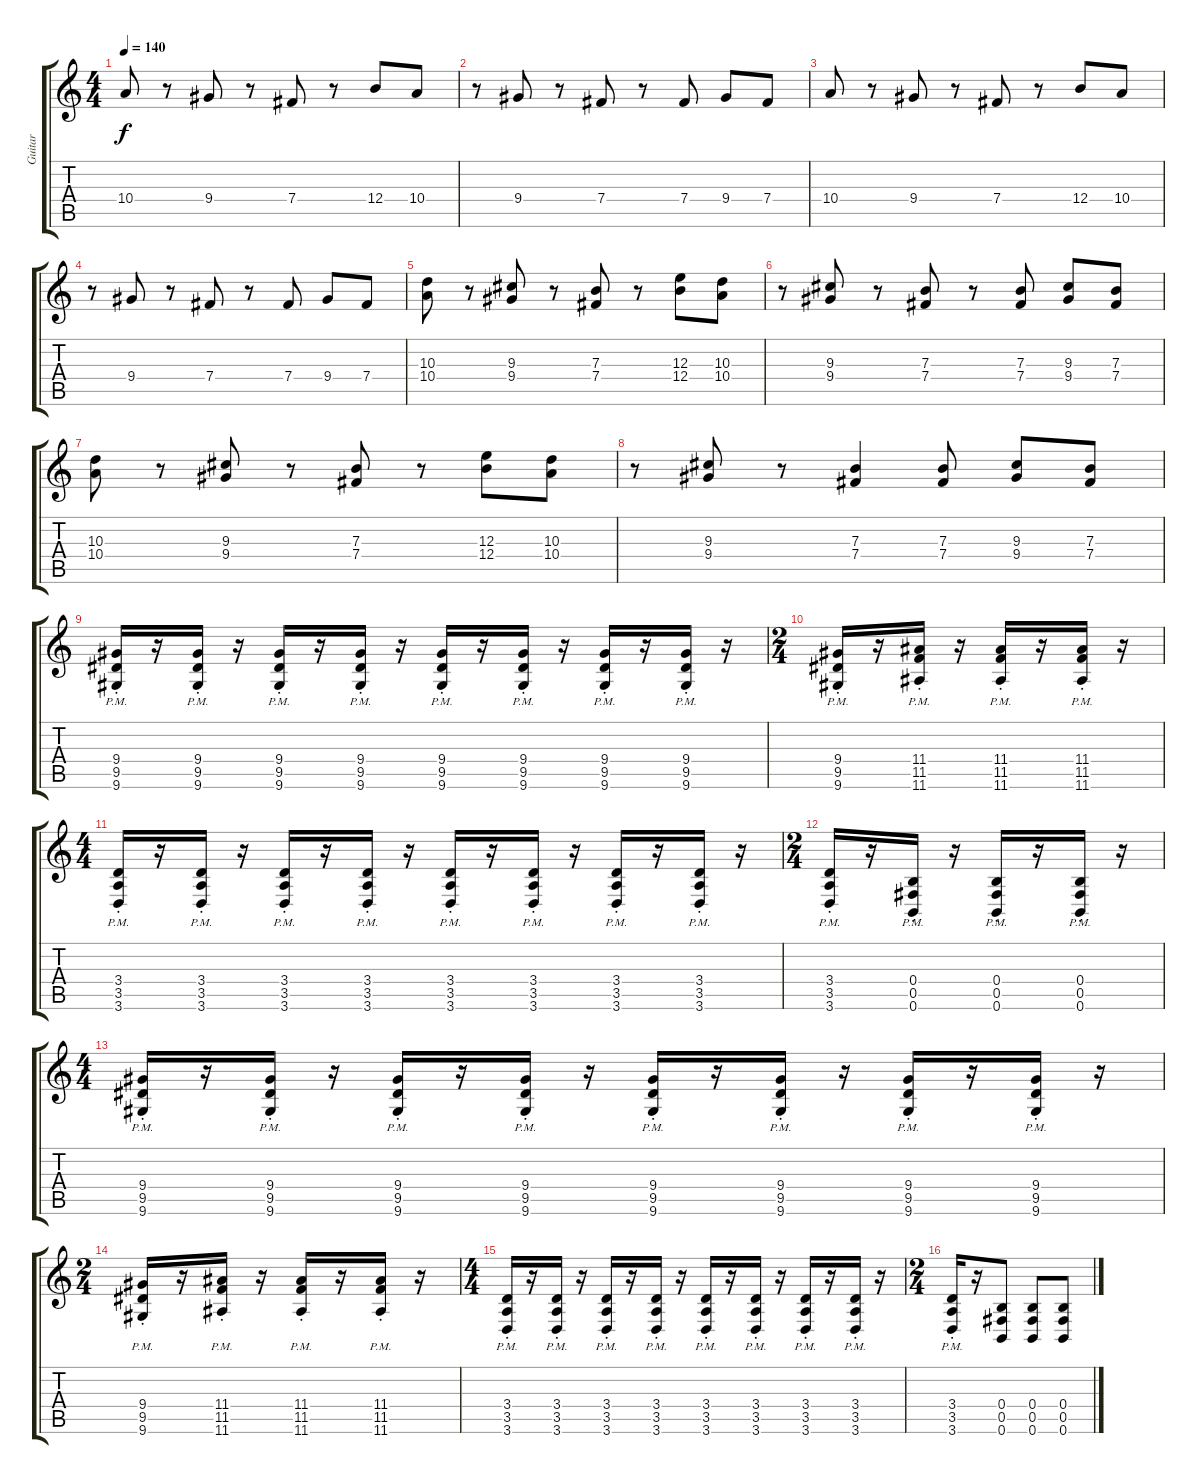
\track ("Guitar" "Guitar") {instrument distortionguitar}
\staff {score tabs}
\tuning (Db4 Ab3 E3 B2 Gb2 B1) {hide}
\ts (4 4)
\tempo 140
\clef g2
\ks c
10.4.8{dy f} r.8 9.4.8 r.8 7.4.8 r.8 12.4.8 10.4.8 |
r.8 9.4.8 r.8 7.4.8 r.8 7.4.8 9.4.8 7.4.8 |
10.4.8 r.8 9.4.8 r.8 7.4.8 r.8 12.4.8 10.4.8 |
r.8 9.4.8 r.8 7.4.8 r.8 7.4.8 9.4.8 7.4.8 |
(10.3 10.4).8 r.8 (9.3 9.4).8 r.8 (7.3 7.4).8 r.8 (12.3 12.4).8 (10.3 10.4).8 |
r.8 (9.3 9.4).8 r.8 (7.3 7.4).8 r.8 (7.3 7.4).8 (9.3 9.4).8 (7.3 7.4).8 |
(10.3 10.4).8 r.8 (9.3 9.4).8 r.8 (7.3 7.4).8 r.8 (12.3 12.4).8 (10.3 10.4).8 |
r.8 (9.3 9.4).8 r.8 (7.3 7.4).4 (7.3 7.4).8 (9.3 9.4).8 (7.3 7.4).8 |
(9.4{pm st} 9.5{pm st} 9.6{pm st}).16{volume 8} r.16 (9.4{pm st} 9.5{pm st} 9.6{pm st}).16 r.16 (9.4{pm st} 9.5{pm st} 9.6{pm st}).16 r.16 (9.4{pm st} 9.5{pm st} 9.6{pm st}).16 r.16 (9.4{pm st} 9.5{pm st} 9.6{pm st}).16 r.16 (9.4{pm st} 9.5{pm st} 9.6{pm st}).16 r.16 (9.4{pm st} 9.5{pm st} 9.6{pm st}).16 r.16 (9.4{pm st} 9.5{pm st} 9.6{pm st}).16 r.16 |
\ts (2 4)
(9.4{pm st} 9.5{pm st} 9.6{pm st}).16 r.16 (11.4{pm st} 11.5{pm st} 11.6{pm st}).16 r.16 (11.4{pm st} 11.5{pm st} 11.6{pm st}).16 r.16 (11.4{pm st} 11.5{pm st} 11.6{pm st}).16 r.16 |
\ts (4 4)
(3.4{pm st} 3.5{pm st} 3.6{pm st}).16 r.16 (3.4{pm st} 3.5{pm st} 3.6{pm st}).16 r.16 (3.4{pm st} 3.5{pm st} 3.6{pm st}).16 r.16 (3.4{pm st} 3.5{pm st} 3.6{pm st}).16 r.16 (3.4{pm st} 3.5{pm st} 3.6{pm st}).16 r.16 (3.4{pm st} 3.5{pm st} 3.6{pm st}).16 r.16 (3.4{pm st} 3.5{pm st} 3.6{pm st}).16 r.16 (3.4{pm st} 3.5{pm st} 3.6{pm st}).16 r.16 |
\ts (2 4)
(3.4{pm st} 3.5{pm st} 3.6{pm st}).16 r.16 (0.4{pm st} 0.5{pm st} 0.6{pm st}).16 r.16 (0.4{pm st} 0.5{pm st} 0.6{pm st}).16 r.16 (0.4{pm st} 0.5{pm st} 0.6{pm st}).16 r.16 |
\ts (4 4)
(9.4{pm st} 9.5{pm st} 9.6{pm st}).16{volume 8} r.16 (9.4{pm st} 9.5{pm st} 9.6{pm st}).16 r.16 (9.4{pm st} 9.5{pm st} 9.6{pm st}).16 r.16 (9.4{pm st} 9.5{pm st} 9.6{pm st}).16 r.16 (9.4{pm st} 9.5{pm st} 9.6{pm st}).16 r.16 (9.4{pm st} 9.5{pm st} 9.6{pm st}).16 r.16 (9.4{pm st} 9.5{pm st} 9.6{pm st}).16 r.16 (9.4{pm st} 9.5{pm st} 9.6{pm st}).16 r.16 |
\ts (2 4)
(9.4{pm st} 9.5{pm st} 9.6{pm st}).16 r.16 (11.4{pm st} 11.5{pm st} 11.6{pm st}).16 r.16 (11.4{pm st} 11.5{pm st} 11.6{pm st}).16 r.16 (11.4{pm st} 11.5{pm st} 11.6{pm st}).16 r.16 |
\ts (4 4)
(3.4{pm st} 3.5{pm st} 3.6{pm st}).16 r.16 (3.4{pm st} 3.5{pm st} 3.6{pm st}).16 r.16 (3.4{pm st} 3.5{pm st} 3.6{pm st}).16 r.16 (3.4{pm st} 3.5{pm st} 3.6{pm st}).16 r.16 (3.4{pm st} 3.5{pm st} 3.6{pm st}).16 r.16 (3.4{pm st} 3.5{pm st} 3.6{pm st}).16 r.16 (3.4{pm st} 3.5{pm st} 3.6{pm st}).16 r.16 (3.4{pm st} 3.5{pm st} 3.6{pm st}).16 r.16 |
\ts (2 4)
(3.4{pm st} 3.5{pm st} 3.6{pm st}).16 r.16 (0.4 0.5 0.6).8{volume 16} (0.4 0.5 0.6).8 (0.4 0.5 0.6).8
